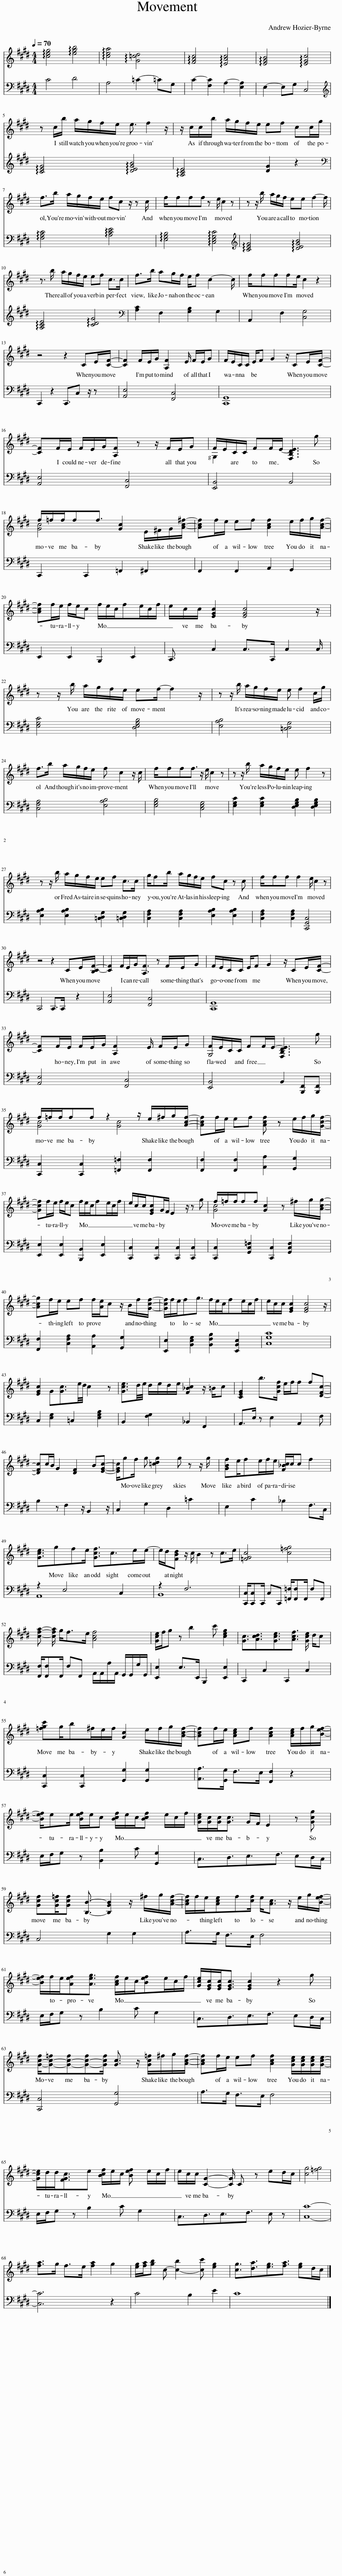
X:1
%%score { ( 1 3 ) | ( 2 4 ) }
L:1/8
Q:1/4=70
M:4/4
I:linebreak $
K:E
V:1 treble
V:3 treble
V:2 bass
V:4 bass
V:1
 !arpeggio![ceg]4 !arpeggio![egb]4 | !arpeggio![cea]4 !arpeggio![G=cd]4 | !arpeggio![FAc]4 !arpeggio![EAc]4 | !arpeggio![EGB]4 !arpeggio![EGc]4 |$ z c/b/ a/g/f/e/ e3/2 f2 z/ | %5
 z/ c/c/b/ a/g/f/e/ ef cc/g/ |$ f>b a/g/f/e/ fc z/ z c/ | f/fff z e/ c2 z | z z/ b/ a/g/f/ ee f2- f/ |$ z3/2 b/ a/g/f/e/ ef c>c | %10
 f>b ag/f/ e/f c2- c/ | f/fffe/ c2 z2 |$ z4 z2 CE/[CF]/- | [CF]2 F/E/G/ [A,F]2 E/ F/E/G | F/E/C/C/ E/F G2 z/ CE/[CF]/- |$ %15
 [CF]F/E/ F/E/G/[A,F] z z/ F/E/G | F/E/C/C/ FF/E/- [F,B,DE]3 g |$ f/=f/f/ff3/2 [Gc]2 E/^F/G/[Ac^f]/- | [Acf]f/e/ ef [Acf]2 e/f/g/[Acf]/- |$ [Acf]f/e/ f/e/c f/e/c/fe/c/f/ | %20
 e/c/c/ [EGc]2 [EGc]4 z/ |$ z z/ b/ a/g/f/e/ ef/- f2 z/ | z z/ b/ a/g/f/e/ e f2 c/g/ |$ f>b a/g/f/e/ f c2 z/ c/ | f/fff3/2 z/ e/ c2 z | %25
 z z/ b/ a/g/f/e/ e f2 z |$ z z/ b/ a/g/f/e/ ef c>c | g/fb/ a/g/f/e/ fc z c | f/ff f2 e/ c2 z |$ z4 z2 CE/[B,C-F-]/ | %30
 [CF]2 F/E/G<[A,F] z F/E/G | F/E/C/C/ E/F G2 z/ CE/[CF]/- |$ [CF]F/E/ F/E/G/ [A,F]2 E/ F/E/G | F/E/C/C/ FF/E/- [F,B,DE]3 g |$ f/=f/f/ff z2 z/ e/^f/g/[Acf]/- | %35
 [Acf]f/e/ ef [Acf] z e/f/g/[Gcf]/- |$ [Gcf]f/e/ f/e/c f/e/c/fe/c/f/ | e/c/c/[EGc]G/F/ E2 z/ z g | f/=f/f/ff [Gc]2 z ^f/g/[Acg]/- |$ [Acg]f/e/ ef f/[Ae]/c z/ B/f/[Gcf]/- | %40
 [Gcf]/f/e/fg3/2 f/e/c/fe/c/f/ | e/c/c/ [EGc]2 [EGc]4 z/ |$ [EGc]2 G[Gc]3/2e/4d/4 c2 z | [Gce]3/2d/4e/4 d/e/d/e/ [F_Bc]2 z/ =B/c | [CEG]2 b>[Gcf] e/f/f f[DFc]- |$ %45
 [DFc]c/B/ G2 [DF]2 B[EGc]- | [EGc]/gf/ g [=cdg]2 g z z/ g/ | [GBf]e/fe/f/e/ [F_Bc]/c/c f2 |$ [Gce]3/2gfe/ [Gcf]3/2c>ee/- | e/d/[FBd] z/ c/ B2 z c>e | %50
 [=FGc]4 [c=fg]4 |$ [cfa]- [cfa]/ g<fe/ [Acf]4 | [Gce]/f/g z b2 c' [ceg]2 | [Gc]3/2[Acd]3/2[Gce]3/2[Acf]3/2 [Gce]/ d/c |$ [=fgc']g/b^f/e/f/ [Gc]2 e/f/g/[Acf]/- | %55
 [Acf]f/e/ [Ace]f [Acf]2 [Ace]/f/g/[Bef]/- |$ [Bef]/ee/ [Bef]/e/c [Bcf]/e/c/[Bcf] e/c/f/ | [Gce]/[Gc]/[Gc]<[Gc] G/F/ E2 z [Gcg] |$ [Gcf][Gc=f]/[Gcf] [B,B]3/2- [B,GB]2 z/ ^f/g/[Acf]/- | [Acf]/f/e/[Ace]f[cf]/ e<[Ac] z/ e/g/[Bef]/- |$ %60
 [Bef]/f/e/[Aef][Aeg]3/2 [Acf]/e/c/[Bef]e/c/f/ | [Gce]/[EGc]/[EGc]<[EGc] [EGc]2 z2 g |$ [G-c-f]/[G-c-=f][G-c-f][G-c-f][Gcf]/ [Gc]3/2 z/ [Gc=f]/^f/g/[Acf]/- | [Acf]f/e/ ef [Acf]2 [Gce]/[Gce]/[Gce]/[Gce]/- |$ [Gce]/d/d<[FGc]e [Bcf]/e/c/ [Bef] e/c/f/ | %65
 e/c/c/ [CG]2- [CG]/ C z ed/c/ | [cg]4 [=fg]4 |$ [fa]>g f>e [fa]2 g2 | [eg]/[fa]/[gb] c- [c-b]2 [cc'] [eg]2 | [cg]3/2[da]3/2[eg]3/2[fa]3/2 [eg]d/c/ |] %70
V:2
 C4 D4 | A,4 =C2- =CG, | C2- [F,C]2 A,2- [E,A,]2 | E,2- E,G, C,4 |$[K:treble] !arpeggio![CEG]4 !arpeggio![DEGB]4 | %5
 !arpeggio![A,CE]4 [DG]2 z2 |$[K:bass] !arpeggio![F,A,C]4 !arpeggio![A,CE]4 | !arpeggio![E,G,B,]4 !arpeggio![C,E,G,C]4 |[K:treble] !arpeggio![CEG]4 !arpeggio![DEGB]4 |$ !arpeggio![A,CE]4 !arpeggio![CDG]4 | %10
[K:bass] [A,C]2 F,2 [G,B,]2 G,2 | A,,2 F,2 [C,G,]4 |$ C,,2 z2 C,,3/2C, z/ z | [A,,E,]4 [F,,C,]4 | [C,,G,,]8 |$ %15
 [A,,E,]4 [F,,C,]4 | [E,,B,,]4 B,,4 |$ C,,2 C,,2 =F,,2 ^F,,2 | F,,2 F,,2 A,,2 G,,2 |$ E,,2 E,,2 B,,,2 E,,2 | %20
 C,,3/2 C,2 C,>C,, C,2 C,/ |$ [E,G,C]4 [D,E,G,B,]4 | [E,A,B,]4 [=C,D,G,]4 |$ [C,F,A,]4 [E,A,B,]4 | [E,G,B,]4 [C,E,G,]4 | %25
 [E,G,C]2 [E,G,C]2 [D,E,G,B,]2 [D,E,G,B,]2 |$ [E,A,B,]2 [E,A,B,]2 [=C,D,G,]2 [=C,D,G,]2 | [C,F,A,]2 [C,F,A,]2 [E,A,B,]2 [E,A,B,]2 | [C,F,A,]2 [C,F,A,]2 [C,,G,,C,]4 |$ C,,4 C,,>C,, z2 | %30
 [A,,E,]4 [F,,C,]4 | [C,,G,,]8 |$ [A,,E,]4 [F,,C,]4 | [E,,B,,]4 B,,2 [B,,,F,,][B,,,F,,] |$ [C,,C,]2 [C,,C,]2 [=F,,=F,]2 [F,,F,]2 | %35
 [F,,F,]2 [F,,F,]2 [A,,A,]2 [G,,G,]2 |$ [E,,E,]2 [E,,E,]2 [B,,,B,,]2 [E,,E,]2 | [C,,C,]2 [C,,C,]2 [C,,C,]2 [C,,C,]2 | [C,,C,]2 [G,,C,=F,]2 [C,,C,]2 [G,,C,F,]2 |$ [F,,F,]2 [C,F,A,]2 [A,,A,]2 [G,,G,]2 | %40
 [E,,E,]2 [B,,E,G,]2 [B,,F,B,]2 [E,,B,,E,]2 | [C,G,C]8 |$ C,2 [E,G,]2 =C,2 [E,G,B,]2 | B,,2 [F,G,]2 _B,,2 F,,2 | A,,>E, z E,2 A,,2 F, |$ %45
 B,2 z F,2 z/ B,,2 z/ | C,2 G,2 D,2 =C2 | E,2 C2 _B,2 F,>C, |$ z2 E,4 C,2 | z2 F,6 | %50
 [C,,C,]/[C,,C,]C,,/ C,C,, [=F,,=F,]/[F,,F,]F,,/ F,F,, |$ [F,,F,]/[F,,F,]F,,/ F,F,, A,,/A,,/A,/A,,/ G,,/G,,/G,/G,,/ | [E,,E,]2 E,>E,, B,,,2 [E,,E,]2 | C,,2 C,2 C,,2 C,2 |$ [C,,C,]2 [C,,C,]2 [G,,G,]2 [G,,G,]2 | %55
 [A,,A,]>[G,,G,] F,>E, [F,,F,]2 z2 |$ E,/F,/G, z [B,,B,]2 C [G,,G,]2 | C,3/2D,3/2E,3/2F,3/2 E,D,/C,/ |$ C,4 G,2 G,2 | A,>G, F,>E, F,4 |$ %60
 E,/F,/G, z B,2 C G,2 | C,3/2D,3/2E,3/2F,3/2 E,D,/C,/ |$ [C,,C,]4 [G,,G,]4 | A,>G, F,>E, F,4 |$ E,/F,/G, z B,2 C G,2 | %65
 C,3/2D,3/2E,3/2F,3/2 E, z | [C,C]8- |$ [C,C]6 z2 | C4 B,2 E2 | C8 |] %70
V:3
 x8 | x8 | x8 | x8 |$ x8 | %5
 x8 |$ x8 | x8 | x8 |$ x8 | %10
 x8 | x8 |$ x8 | x8 | x8 |$ %15
 x8 | G,2 x6 |$ [Gc]4 x4 | x8 |$ x8 | %20
 x8 |$ x8 | x8 |$ x8 | x8 | %25
 x8 |$ x8 | x8 | x8 |$ x8 | %30
 x8 | x8 |$ x8 | G,4 x4 |$ [Gc]4 [Gc]4 | %35
 x8 |$ x8 | x8 | [Gc]4 x4 |$ x8 | %40
 x8 | x8 |$ x8 | x8 | x8 |$ %45
 x8 | x8 | x8 |$ x8 | x8 | %50
 x8 |$ x8 | x8 | x8 |$ x8 | %55
 x8 |$ x8 | x8 |$ x8 | x8 |$ %60
 x8 | x8 |$ x8 | x8 |$ x8 | %65
 x8 | x8 |$ x8 | x8 | x8 |] %70
V:4
 x8 | x8 | x8 | x8 |$[K:treble] x8 | %5
 x8 |$[K:bass] x8 | x8 |[K:treble] x8 |$ x8 | %10
[K:bass] x8 | x8 |$ x8 | x8 | x8 |$ %15
 x8 | x8 |$ x8 | x8 |$ x8 | %20
 x8 |$ x8 | x8 |$ x8 | x8 | %25
 x8 |$ x8 | x8 | x8 |$ x8 | %30
 x8 | x8 |$ x8 | x8 |$ x8 | %35
 x8 |$ x8 | x8 | x8 |$ x8 | %40
 x8 | x8 |$ x8 | x8 | x8 |$ %45
 x8 | x8 | x8 |$ A,,8 | B,,8 | %50
 x8 |$ x8 | x8 | x8 |$ x8 | %55
 x8 |$ x8 | x8 |$ x8 | x8 |$ %60
 x8 | x8 |$ x8 | x8 |$ x8 | %65
 x8 | x8 |$ x8 | x8 | x8 |] %70
